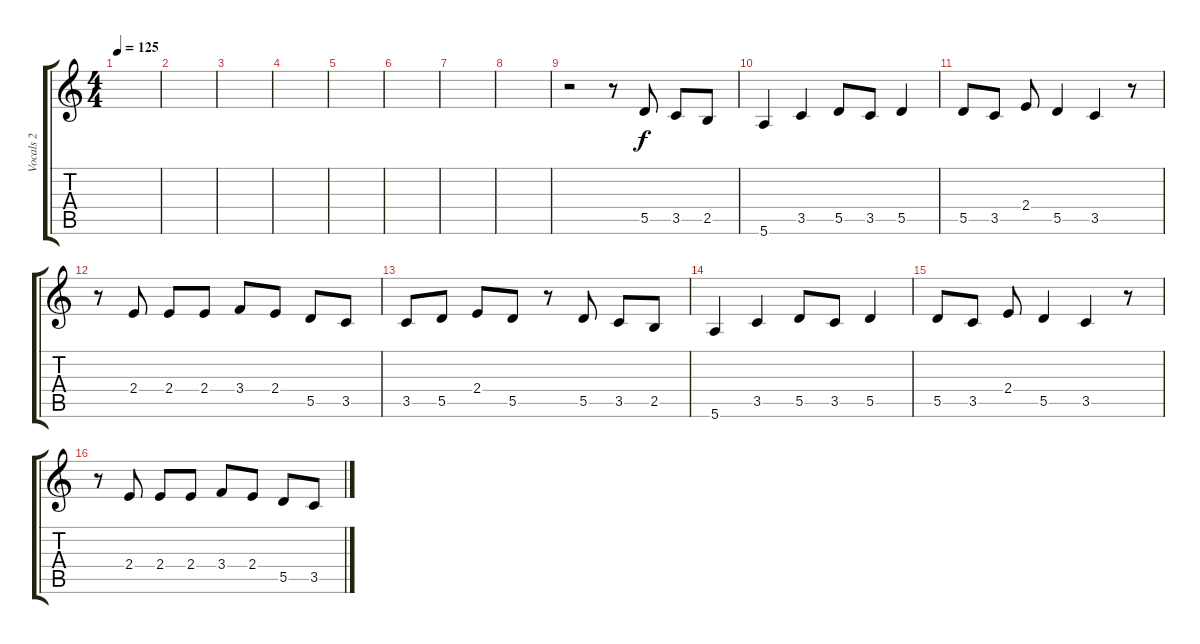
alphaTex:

\track ("Vocals 2" "Vocals 2") {instrument overdrivenguitar}
\staff {score tabs}
\tuning (E4 B3 G3 D3 A2 E2) {hide}
\ts (4 4)
\tempo 125
\clef g2
\ks c
|
|
|
|
|
|
|
|
r.2 r.8 5.5.8 3.5.8 2.5.8 |
5.6.4 3.5.4 5.5.8 3.5.8 5.5.4 |
5.5.8 3.5.8 2.4.8 5.5.4 3.5.4 r.8 |
r.8 2.4.8 2.4.8 2.4.8 3.4.8 2.4.8 5.5.8 3.5.8 |
3.5.8 5.5.8 2.4.8 5.5.8 r.8 5.5.8 3.5.8 2.5.8 |
5.6.4 3.5.4 5.5.8 3.5.8 5.5.4 |
5.5.8 3.5.8 2.4.8 5.5.4 3.5.4 r.8 |
r.8 2.4.8 2.4.8 2.4.8 3.4.8 2.4.8 5.5.8 3.5.8
